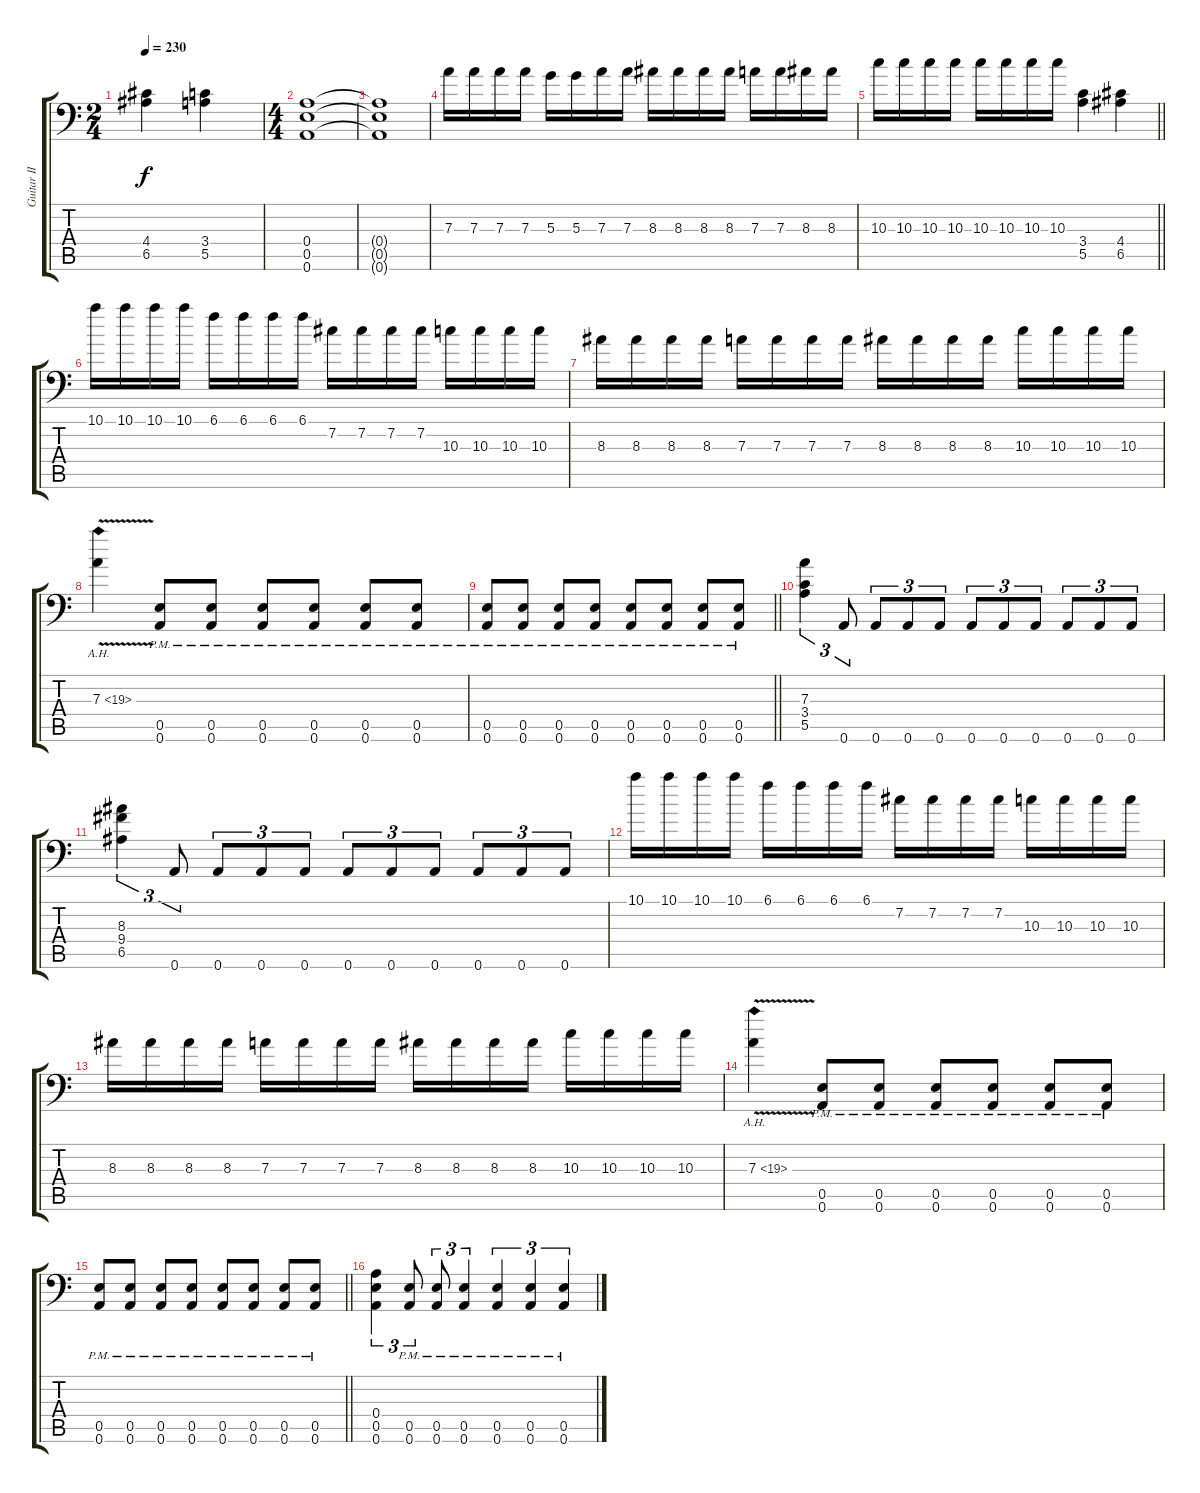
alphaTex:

\track ("Guitar II" "Guitar II") {instrument distortionguitar}
\staff {score tabs}
\tuning (B3 Gb3 D3 A2 E2 A1) {hide}
\ts (2 4)
\tempo 230
\clef f4
\ks c
(4.4 6.5).4{dy f} (3.4 5.5).4 |
\ts (4 4)
(0.4 0.5 0.6).1 |
(0.4{t} 0.5{t} 0.6{t}).1 |
7.3.16 7.3.16 7.3.16 7.3.16 5.3.16 5.3.16 7.3.16 7.3.16 8.3.16 8.3.16 8.3.16 8.3.16 7.3.16 7.3.16 8.3.16 8.3.16 |
\barLineRight lightlight
10.3.16 10.3.16 10.3.16 10.3.16 10.3.16 10.3.16 10.3.16 10.3.16 (3.4 5.5).4 (4.4 6.5).4 |
\section ("" "")
10.1.16 10.1.16 10.1.16 10.1.16 6.1.16 6.1.16 6.1.16 6.1.16 7.2.16 7.2.16 7.2.16 7.2.16 10.3.16 10.3.16 10.3.16 10.3.16 |
8.3.16 8.3.16 8.3.16 8.3.16 7.3.16 7.3.16 7.3.16 7.3.16 8.3.16 8.3.16 8.3.16 8.3.16 10.3.16 10.3.16 10.3.16 10.3.16 |
7.3{ah 12 v}.4 (0.5{pm} 0.6{pm}).8 (0.5{pm} 0.6{pm}).8 (0.5{pm} 0.6{pm}).8 (0.5{pm} 0.6{pm}).8 (0.5{pm} 0.6{pm}).8 (0.5{pm} 0.6{pm}).8 |
\barLineRight lightlight
(0.5{pm} 0.6{pm}).8 (0.5{pm} 0.6{pm}).8 (0.5{pm} 0.6{pm}).8 (0.5{pm} 0.6{pm}).8 (0.5{pm} 0.6{pm}).8 (0.5{pm} 0.6{pm}).8 (0.5{pm} 0.6{pm}).8 (0.5{pm} 0.6{pm}).8 |
(7.3 3.4 5.5).4{tu (3 2)} 0.6.8{tu (3 2)} 0.6.8{tu (3 2)} 0.6.8{tu (3 2)} 0.6.8{tu (3 2)} 0.6.8{tu (3 2)} 0.6.8{tu (3 2)} 0.6.8{tu (3 2)} 0.6.8{tu (3 2)} 0.6.8{tu (3 2)} 0.6.8{tu (3 2)} |
(8.3 9.4 6.5).4{tu (3 2)} 0.6.8{tu (3 2)} 0.6.8{tu (3 2)} 0.6.8{tu (3 2)} 0.6.8{tu (3 2)} 0.6.8{tu (3 2)} 0.6.8{tu (3 2)} 0.6.8{tu (3 2)} 0.6.8{tu (3 2)} 0.6.8{tu (3 2)} 0.6.8{tu (3 2)} |
10.1.16 10.1.16 10.1.16 10.1.16 6.1.16 6.1.16 6.1.16 6.1.16 7.2.16 7.2.16 7.2.16 7.2.16 10.3.16 10.3.16 10.3.16 10.3.16 |
8.3.16 8.3.16 8.3.16 8.3.16 7.3.16 7.3.16 7.3.16 7.3.16 8.3.16 8.3.16 8.3.16 8.3.16 10.3.16 10.3.16 10.3.16 10.3.16 |
7.3{ah 12 v}.4 (0.5{pm} 0.6{pm}).8 (0.5{pm} 0.6{pm}).8 (0.5{pm} 0.6{pm}).8 (0.5{pm} 0.6{pm}).8 (0.5{pm} 0.6{pm}).8 (0.5{pm} 0.6{pm}).8 |
\barLineRight lightlight
(0.5{pm} 0.6{pm}).8 (0.5{pm} 0.6{pm}).8 (0.5{pm} 0.6{pm}).8 (0.5{pm} 0.6{pm}).8 (0.5{pm} 0.6{pm}).8 (0.5{pm} 0.6{pm}).8 (0.5{pm} 0.6{pm}).8 (0.5{pm} 0.6{pm}).8 |
(0.4 0.5 0.6).4{tu (3 2)} (0.5{pm} 0.6{pm}).8{tu (3 2)} (0.5{pm} 0.6{pm}).8{tu (3 2)} (0.5{pm} 0.6{pm}).4{tu (3 2)} (0.5{pm} 0.6{pm}).4{tu (3 2)} (0.5{pm} 0.6{pm}).4{tu (3 2)} (0.5{pm} 0.6{pm}).4{tu (3 2)}
